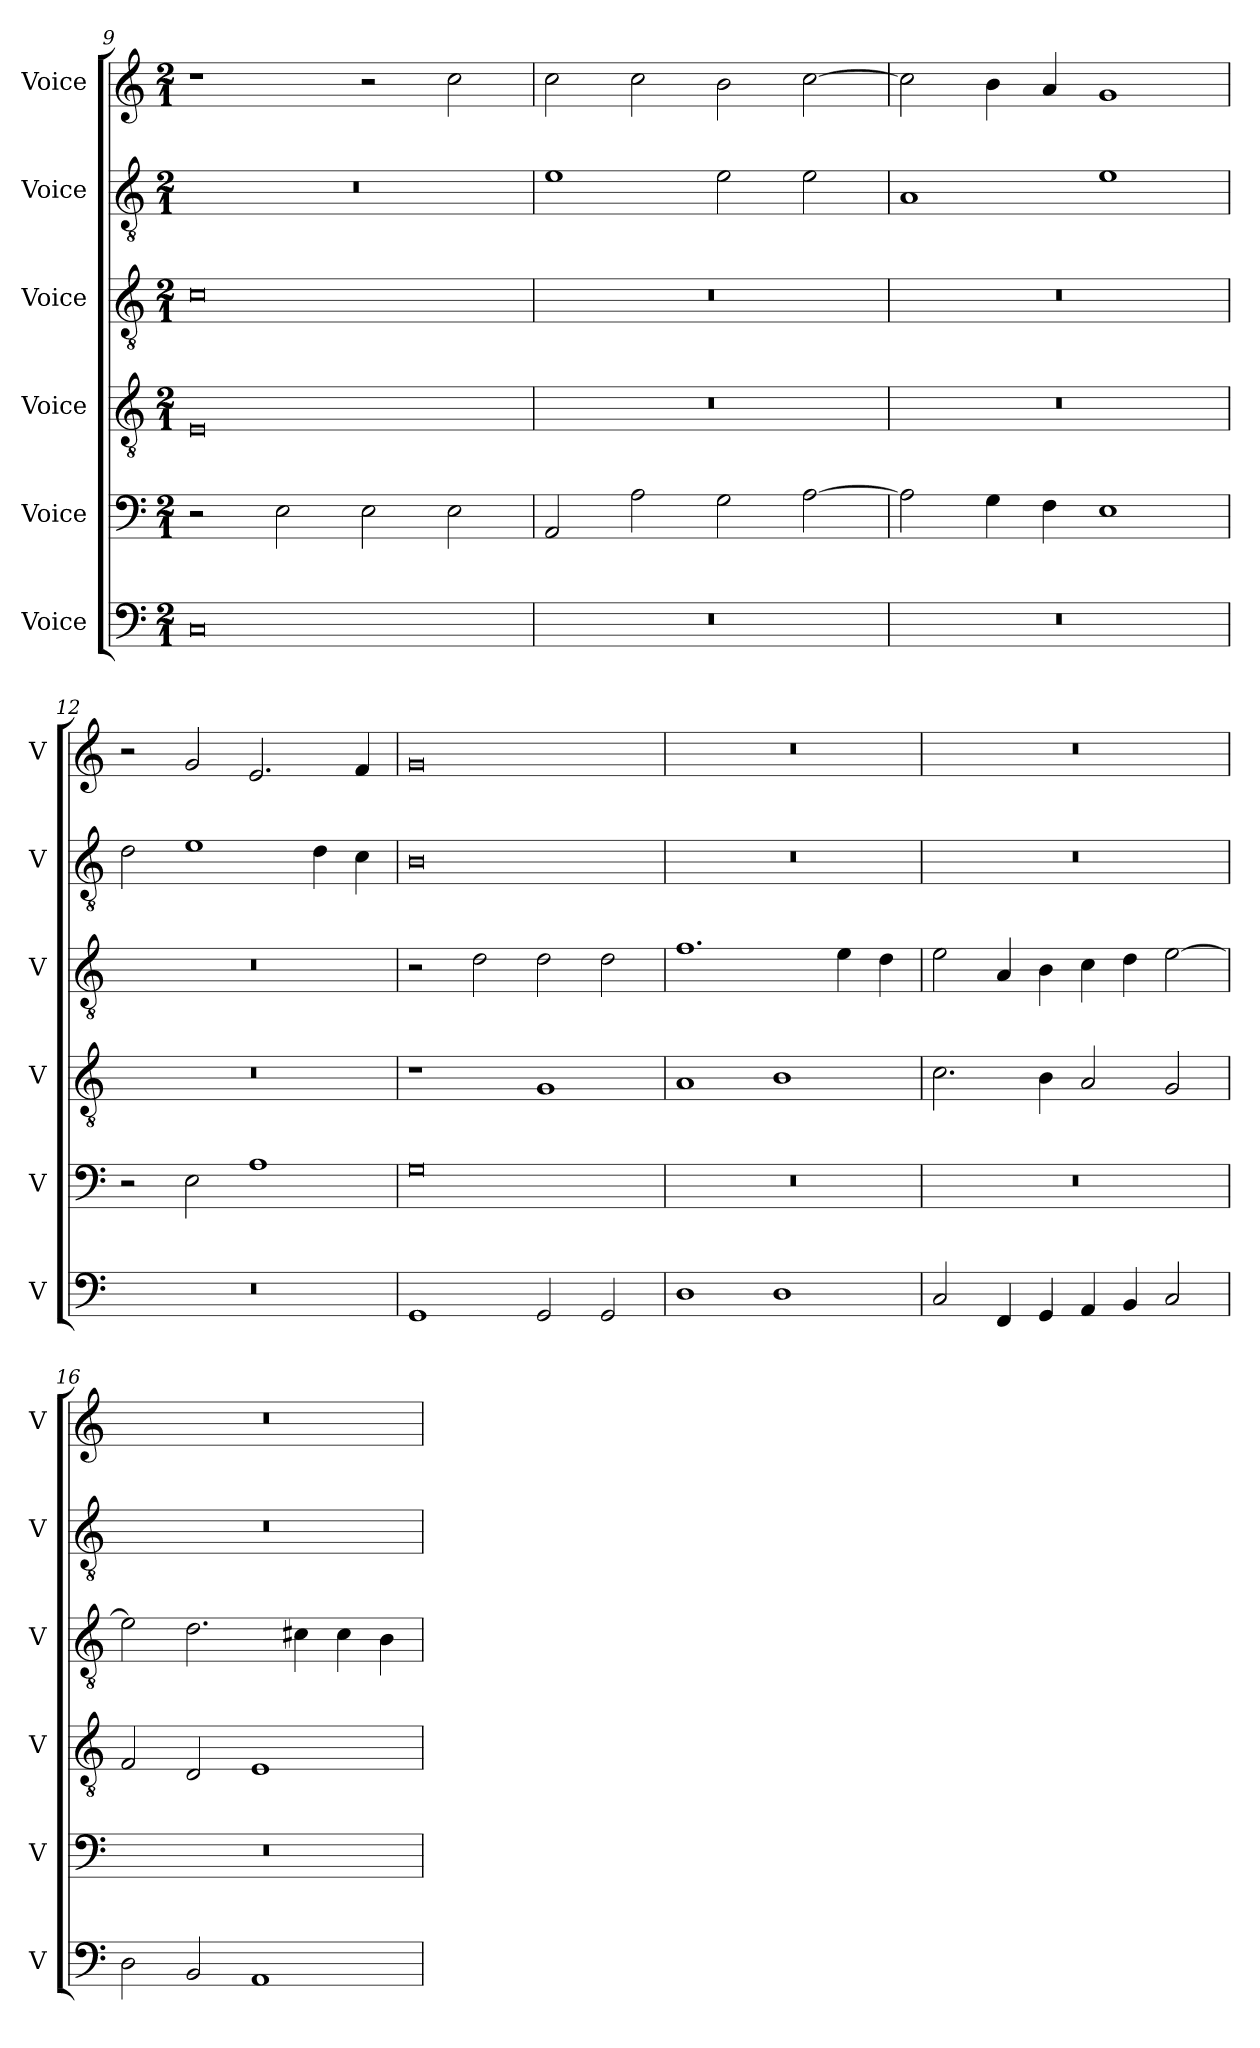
**kern	**kern	**kern	**kern	**kern	**kern
*part6	*part5	*part4	*part3	*part2	*part1
*staff6	*staff5	*staff4	*staff3	*staff2	*staff1
*I"Voice	*I"Voice	*I"Voice	*I"Voice	*I"Voice	*I"Voice
*I'V	*I'V	*I'V	*I'V	*I'V	*I'V
!!LO:PB:g=z
*clefF4	*clefF4	*clefGv2	*clefGv2	*clefGv2	*clefG2
*k[]	*k[]	*k[]	*k[]	*k[]	*k[]
*M2/1	*M2/1	*M2/1	*M2/1	*M2/1	*M2/1
=9	=9	=9	=9	=9	=9
0C	2r	0E	0c	0r	1r
.	2E\	.	.	.	.
.	2E\	.	.	.	2r
.	2E\	.	.	.	2cc\
=10	=10	=10	=10	=10	=10
0r	2AA/	0r	0r	1e	2cc\
.	2A\	.	.	.	2cc\
.	2G\	.	.	2e\	2b\
.	[2A\	.	.	2e\	[2cc\
=11	=11	=11	=11	=11	=11
0r	2A\]	0r	0r	1A	2cc\]
.	4G\	.	.	.	4b\
.	4F\	.	.	.	4a/
.	1E	.	.	1e	1g
=12	=12	=12	=12	=12	=12
0r	2r	0r	0r	2d\	2r
.	2E\	.	.	1e	2g/
.	1A	.	.	.	2.e/
.	.	.	.	4d\	.
.	.	.	.	4c\	4f/
!!LO:LB:g=z
=13	=13	=13	=13	=13	=13
1GG	0G	1r	2r	0B	0g
.	.	.	2d\	.	.
2GG/	.	1G	2d\	.	.
2GG/	.	.	2d\	.	.
=14	=14	=14	=14	=14	=14
1D	0r	1A	1.f	0r	0r
1D	.	1B	.	.	.
.	.	.	4e\	.	.
.	.	.	4d\	.	.
=15	=15	=15	=15	=15	=15
2C/	0r	2.c\	2e\	0r	0r
4FF/	.	.	4A/	.	.
4GG/	.	4B\	4B\	.	.
4AA/	.	2A/	4c\	.	.
4BB/	.	.	4d\	.	.
2C/	.	2G/	[2e\	.	.
=16	=16	=16	=16	=16	=16
2D\	0r	2F/	2e\]	0r	0r
2BB/	.	2D/	2.d\	.	.
1AA	.	1E	.	.	.
.	.	.	4c#X\	.	.
.	.	.	4c#\	.	.
.	.	.	4B\	.	.
=	=	=	=	=	=
*-	*-	*-	*-	*-	*-
